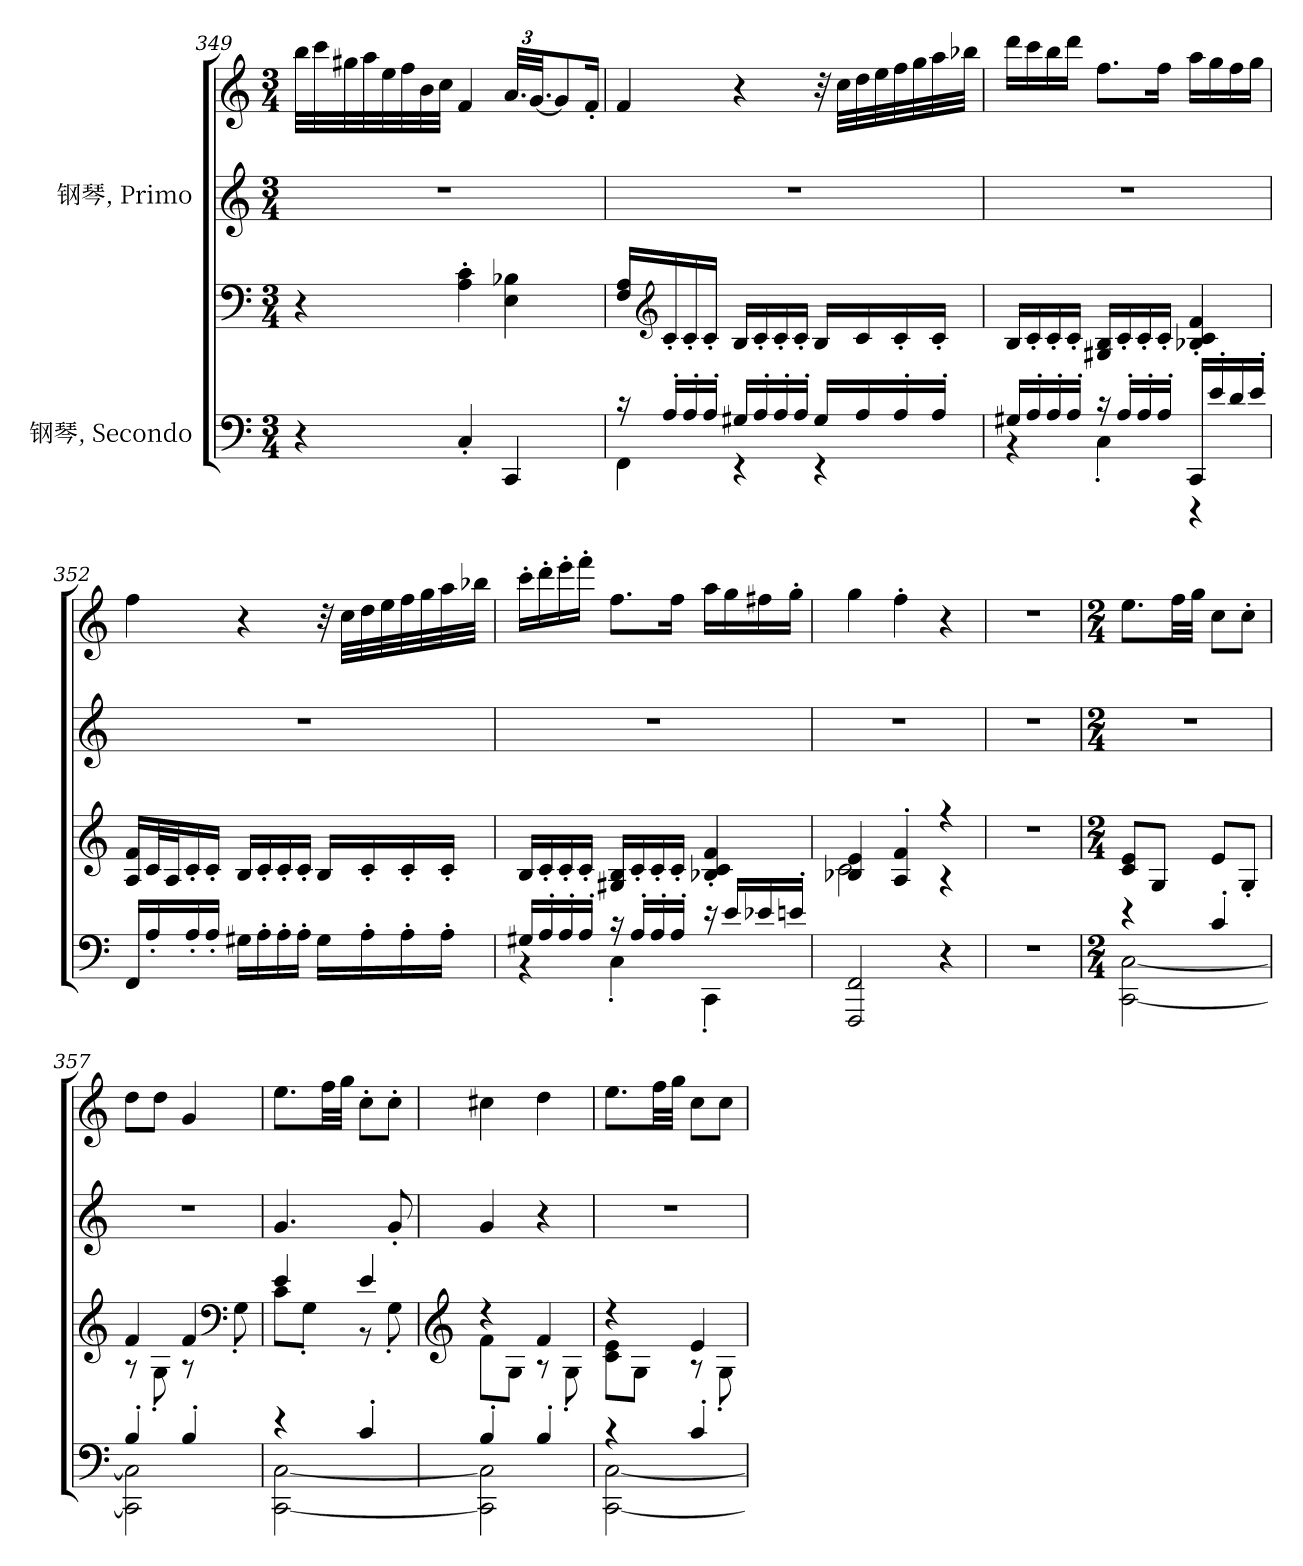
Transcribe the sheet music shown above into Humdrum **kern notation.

**kern	**kern	**kern	**kern
*part2	*part2	*part1	*part1
*staff4	*staff3	*staff2	*staff1
*I"钢琴, Secondo	*	*I"钢琴, Primo	*
!!LO:LB:g=z
*clefF4	*clefF4	*clefG2	*clefG2
*k[]	*k[]	*k[]	*k[]
*M3/4	*M3/4	*M3/4	*M3/4
=349	=349	=349	=349
4r	4r	2.r	32bb\LLL
.	.	.	32ccc\
.	.	.	32gg#X\
.	.	.	32aa\
.	.	.	32ee\
.	.	.	32ff\
.	.	.	32b\
.	.	.	32cc\JJJ
4C'/	4A\' 4c\'	.	4f/
*	*	*	*Xbrackettup
4CC/	4E\ 4B-X\	.	48.a/LLL
.	.	.	[48.g/JJ
.	.	.	8g/]
.	.	.	16f'/Jk
=350	=350	=350	=350
*^	*	*	*
16r	4FF\	16F/ 16A/LL	2.r	4f/
*	*	*clefG2	*	*
16A'/LL	.	16c'/	.	.
16A'/	.	16c'/	.	.
16A'/JJ	.	16c'/JJ	.	.
16G#X/LL	4r	16B/LL	.	4r
16A'/	.	16c'/	.	.
16A'/	.	16c'/	.	.
16A'/JJ	.	16c'/JJ	.	.
16G#/LL	4r	16B/LL	.	32r
.	.	.	.	32cc\LLL
16A/	.	16c/	.	32dd\
.	.	.	.	32ee\
16A'/	.	16c'/	.	32ff\
.	.	.	.	32gg\
16A'/JJ	.	16c'/JJ	.	32aa\
.	.	.	.	32bb-X\JJJ
!!LO:LB:g=z
=351	=351	=351	=351	=351
16G#X/LL	4r	16B/LL	2.r	16ddd\LL
16A'/	.	16c'/	.	16ccc\
16A'/	.	16c'/	.	16bb\
16A'/JJ	.	16c'/JJ	.	16ddd\JJ
16r	4C'\	16G#X/ 16B/LL	.	8.ff\L
16A'/LL	.	16c'/	.	.
16A'/	.	16c'/	.	.
16A'/JJ	.	16c'/JJ	.	16ff\Jk
16CC/LL	4r	4B-X/' 4c/' 4f/'	.	16aa\LL
16e'/	.	.	.	16gg\
16d/	.	.	.	16ff\
16e'/JJ	.	.	.	16gg\JJ
*v	*v	*	*	*
=352	=352	=352	=352
16FF/LL	16A/ 16f/LL	2.r	4ff\
16A'/	32c/L	.	.
.	32A/J	.	.
16A'/	16c'/	.	.
16A'/JJ	16c'/JJ	.	.
16G#X\LL	16B/LL	.	4r
16A'\	16c'/	.	.
16A'\	16c'/	.	.
16A'\JJ	16c'/JJ	.	.
16G#\LL	16B/LL	.	32r
.	.	.	32cc\LLL
16A'\	16c'/	.	32dd\
.	.	.	32ee\
16A'\	16c'/	.	32ff\
.	.	.	32gg\
16A'\JJ	16c'/JJ	.	32aa\
.	.	.	32bb-X\JJJ
!!LO:PB:g=z
=353	=353	=353	=353
*^	*	*	*
16G#X/LL	4r	16B/LL	2.r	16ccc'\LL
16A'/	.	16c'/	.	16ddd'\
16A'/	.	16c'/	.	16eee'\
16A'/JJ	.	16c'/JJ	.	16fff'\JJ
16r	4C'\	16G#X/ 16B/LL	.	8.ff\L
16A'/LL	.	16c'/	.	.
16A'/	.	16c'/	.	.
16A'/JJ	.	16c'/JJ	.	16ff\Jk
16r	4CC'\	4B-X/' 4c/' 4f/'	.	16aa\LL
16e/LL	.	.	.	16gg\
16e-X/	.	.	.	16ff#X\
16en'/JJ	.	.	.	16gg'\JJ
*v	*v	*	*	*
=354	=354	=354	=354
*	*^	*	*
2FFF/ 2FF/	4B-X/ 4e/	2c\	2.r	4gg\
.	4A/' 4f/'	.	.	4ff'\
4r	4r	4r	.	4r
*	*v	*v	*	*
=355	=355	=355	=355
*	*	*	*MM76
2.r	2.r	2.r	2.r
=356	=356	=356	=356
*M2/4	*M2/4	*M2/4	*M2/4
*^	*	*	*
4r	[2CC\ [2C\	8c/ 8e/L	2r	8.ee\L
.	.	8G/J	.	.
.	.	.	.	32ff\LL
.	.	.	.	32gg\JJJ
4c'/	.	8e/L	.	8cc\L
.	.	8G'/J	.	8cc'\J
=357	=357	=357	=357	=357
*	*	*^	*	*
4B'/	2CC\] 2C\]	4f/	8r	2r	8dd\L
.	.	.	8G'\	.	8dd\J
4B'/	.	4f/	8r	.	4g/
*	*	*clefF4	*	*	*
.	.	.	8G'\	.	.
!!LO:LB:g=z
=358	=358	=358	=358	=358	=358
4r	[2CC\ [2C\	4e/	8c\L	4.g/	8.ee\L
.	.	.	8G'\J	.	.
.	.	.	.	.	32ff\LL
.	.	.	.	.	32gg\JJJ
4c'/	.	4e/	8r	.	8cc'\L
.	.	.	8G'\	8g'/	8cc'\J
=359	=359	=359	=359	=359	=359
*	*	*clefG2	*	*	*
4B'/	2CC\] 2C\]	4r	8f\L	4g/	4cc#X\
.	.	.	8G\J	.	.
4B'/	.	4f/	8r	4r	4dd\
.	.	.	8G'\	.	.
=360	=360	=360	=360	=360	=360
4r	[2CC\ [2C\	4r	8c\ 8e\L	2r	8.ee\L
.	.	.	8G\J	.	.
.	.	.	.	.	32ff\LL
.	.	.	.	.	32gg\JJJ
4c'/	.	4e/	8r	.	8cc\L
.	.	.	8G'\	.	8cc\J
*v	*v	*	*	*	*
*	*v	*v	*	*
=	=	=	=
*-	*-	*-	*-
